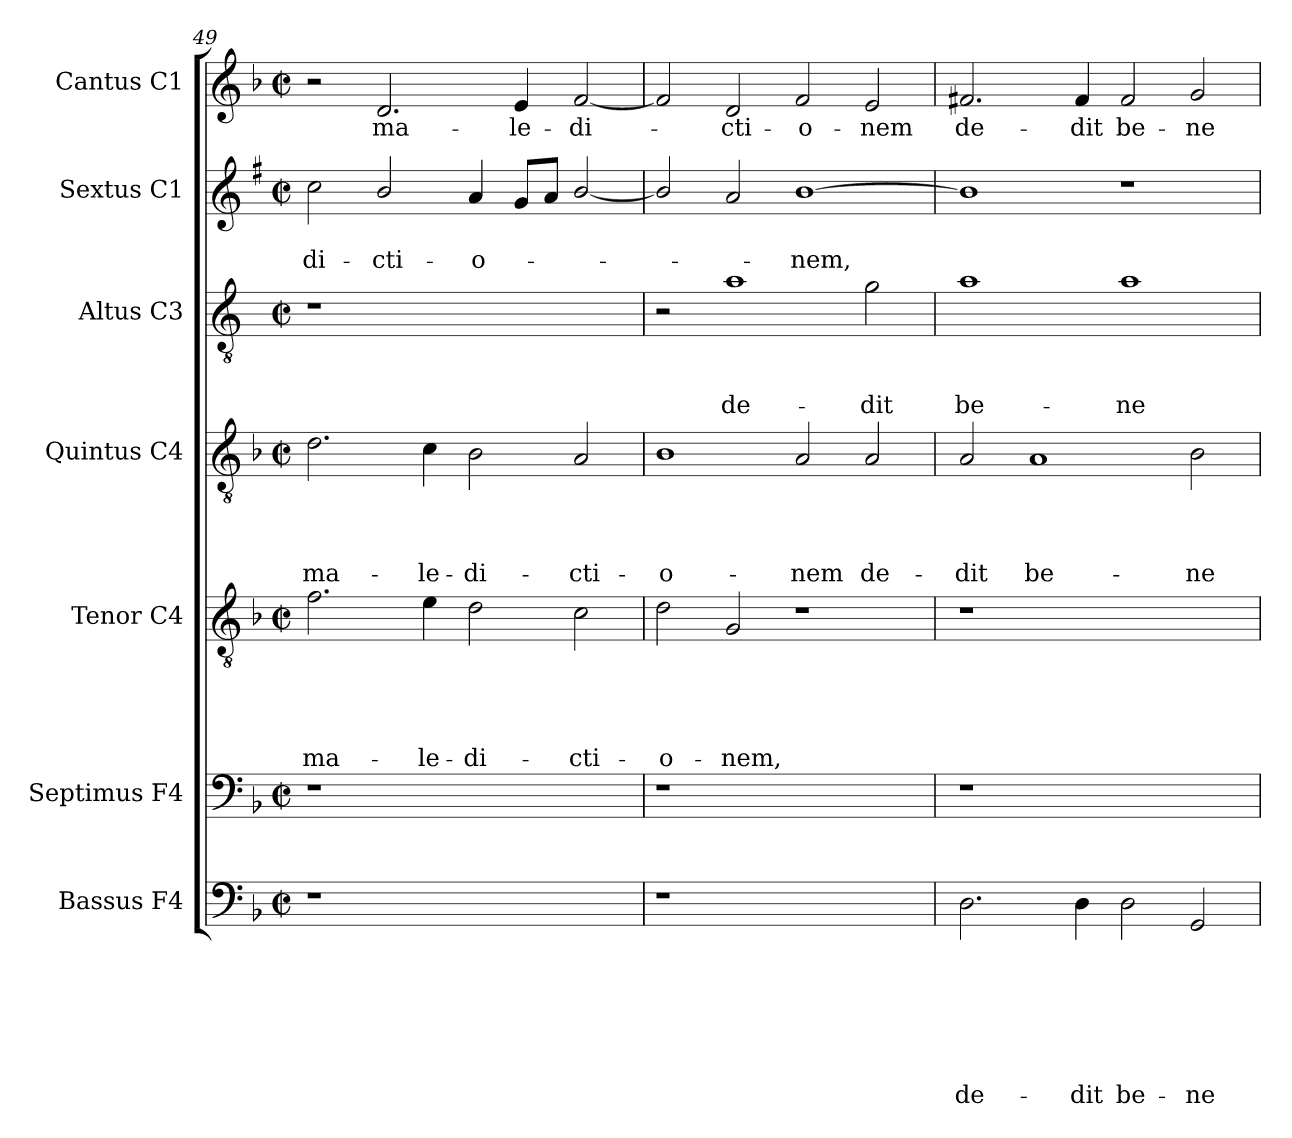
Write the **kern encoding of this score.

**kern	**text	**text	**text	**text	**text	**text	**text	**kern	**kern	**text	**text	**text	**text	**text	**kern	**text	**text	**text	**text	**kern	**text	**text	**text	**kern	**text	**text	**kern	**text
*part7	*part7	*part7	*part7	*part7	*part7	*part7	*part7	*part6	*part5	*part5	*part5	*part5	*part5	*part5	*part4	*part4	*part4	*part4	*part4	*part3	*part3	*part3	*part3	*part2	*part2	*part2	*part1	*part1
*staff7	*staff7	*staff7	*staff7	*staff7	*staff7	*staff7	*staff7	*staff6	*staff5	*staff5	*staff5	*staff5	*staff5	*staff5	*staff4	*staff4	*staff4	*staff4	*staff4	*staff3	*staff3	*staff3	*staff3	*staff2	*staff2	*staff2	*staff1	*staff1
*I"Bassus F4	*	*	*	*	*	*	*	*I"Septimus F4	*I"Tenor C4	*	*	*	*	*	*I"Quintus C4	*	*	*	*	*I"Altus C3	*	*	*	*I"Sextus C1	*	*	*I"Cantus C1	*
*I'B	*	*	*	*	*	*	*	*	*	*	*	*	*	*	*	*	*	*	*	*	*	*	*	*	*	*	*I'C	*
*clefF4	*	*	*	*	*	*	*	*clefF4	*clefGv2	*	*	*	*	*	*clefGv2	*	*	*	*	*clefGv2	*	*	*	*clefG2	*	*	*clefG2	*
*	*	*	*	*	*	*	*	*	*	*	*	*	*	*	*	*	*	*	*	*ITrd4c7	*	*	*	*ITrd1c2	*	*	*	*
*k[b-]	*	*	*	*	*	*	*	*k[b-]	*k[b-]	*	*	*	*	*	*k[b-]	*	*	*	*	*k[b-]	*	*	*	*k[b-]	*	*	*k[b-]	*
*F:	*	*	*	*	*	*	*	*F:	*F:	*	*	*	*	*	*F:	*	*	*	*	*F:	*	*	*	*F:	*	*	*F:	*
*M2/2	*	*	*	*	*	*	*	*M2/2	*M2/2	*	*	*	*	*	*M2/2	*	*	*	*	*M2/2	*	*	*	*M2/2	*	*	*M2/2	*
*met(c|)	*	*	*	*	*	*	*	*met(c|)	*met(c|)	*	*	*	*	*	*met(c|)	*	*	*	*	*met(c|)	*	*	*	*met(c|)	*	*	*met(c|)	*
=49	=49	=49	=49	=49	=49	=49	=49	=49	=49	=49	=49	=49	=49	=49	=49	=49	=49	=49	=49	=49	=49	=49	=49	=49	=49	=49	=49	=49
!	!	!	!	!	!	!	!	!	!	!	!	!	!	!LO:LY:b	!	!	!	!	!LO:LY:b	!	!	!	!	!	!	!LO:LY:b	!	!
1r	.	.	.	.	.	.	.	1r	2.f\	.	.	.	.	ma-	2.d\	.	.	.	ma-	1r	.	.	.	2b-\	.	-di-	2r	.
!	!	!	!	!	!	!	!	!	!	!	!	!	!	!	!	!	!	!	!	!	!	!	!	!	!	!LO:LY:b	!	!LO:LY:b
.	.	.	.	.	.	.	.	.	.	.	.	.	.	.	.	.	.	.	.	.	.	.	.	2a/	.	-cti-	2.d/	ma-
!	!	!	!	!	!	!	!	!	!	!	!	!	!	!LO:LY:b	!	!	!	!	!LO:LY:b	!	!	!	!	!	!	!	!	!
.	.	.	.	.	.	.	.	.	4e\	.	.	.	.	-le-	4c\	.	.	.	-le-	.	.	.	.	.	.	.	.	.
!	!	!	!	!	!	!	!	!	!	!	!	!	!	!LO:LY:b	!	!	!	!	!LO:LY:b	!	!	!	!	!	!	!LO:LY:b	!	!
1ryy	.	.	.	.	.	.	.	1ryy	2d\	.	.	.	.	-di-	2B-\	.	.	.	-di-	1ryy	.	.	.	4g/	.	-o-	.	.
!	!	!	!	!	!	!	!	!	!	!	!	!	!	!	!	!	!	!	!	!	!	!	!	!	!	!	!	!LO:LY:b
.	.	.	.	.	.	.	.	.	.	.	.	.	.	.	.	.	.	.	.	.	.	.	.	8f/L	.	.	4e/	-le-
.	.	.	.	.	.	.	.	.	.	.	.	.	.	.	.	.	.	.	.	.	.	.	.	8g/J	.	.	.	.
!	!	!	!	!	!	!	!	!	!	!	!	!	!	!LO:LY:b	!	!	!	!	!LO:LY:b	!	!	!	!	!	!	!	!	!LO:LY:b
.	.	.	.	.	.	.	.	.	2c\	.	.	.	.	-cti-	2A/	.	.	.	-cti-	.	.	.	.	[2a/	.	.	[2f/	-di-
!!LO:PB:g=z
=50	=50	=50	=50	=50	=50	=50	=50	=50	=50	=50	=50	=50	=50	=50	=50	=50	=50	=50	=50	=50	=50	=50	=50	=50	=50	=50	=50	=50
!	!	!	!	!	!	!	!	!	!	!	!	!	!	!LO:LY:b	!	!	!	!	!LO:LY:b	!	!	!	!	!	!	!	!	!
1r	.	.	.	.	.	.	.	1r	2d\	.	.	.	.	-o-	1B-	.	.	.	-o-	2r	.	.	.	2a/]	.	.	2f/]	.
!	!	!	!	!	!	!	!	!	!	!	!	!	!	!LO:LY:b	!	!	!	!	!	!	!	!	!LO:LY:b	!	!	!	!	!LO:LY:b
.	.	.	.	.	.	.	.	.	2G/	.	.	.	.	-nem,	.	.	.	.	.	1d	.	.	de-	2g/	.	.	2d/	-cti-
!	!	!	!	!	!	!	!	!	!	!	!	!	!	!	!	!	!	!	!LO:LY:b	!	!	!	!	!	!	!LO:LY:b	!	!LO:LY:b
1ryy	.	.	.	.	.	.	.	1ryy	1r	.	.	.	.	.	2A/	.	.	.	-nem	.	.	.	.	[1a	.	-nem,	2f/	-o-
!	!	!	!	!	!	!	!	!	!	!	!	!	!	!	!	!	!	!	!LO:LY:b	!	!	!	!LO:LY:b	!	!	!	!	!LO:LY:b
.	.	.	.	.	.	.	.	.	.	.	.	.	.	.	2A/	.	.	.	de-	2c\	.	.	-dit	.	.	.	2e/	-nem
=51	=51	=51	=51	=51	=51	=51	=51	=51	=51	=51	=51	=51	=51	=51	=51	=51	=51	=51	=51	=51	=51	=51	=51	=51	=51	=51	=51	=51
!	!	!	!	!	!	!	!LO:LY:b	!	!	!	!	!	!	!	!	!	!	!	!LO:LY:b	!	!	!	!LO:LY:b	!	!	!	!	!LO:LY:b
2.D\	.	.	.	.	.	.	de-	1r	1r	.	.	.	.	.	2A/	.	.	.	-dit	1d	.	.	be-	1a]	.	.	2.f#X/	de-
!	!	!	!	!	!	!	!	!	!	!	!	!	!	!	!	!	!	!	!LO:LY:b	!	!	!	!	!	!	!	!	!
.	.	.	.	.	.	.	.	.	.	.	.	.	.	.	1A	.	.	.	be-	.	.	.	.	.	.	.	.	.
!	!	!	!	!	!	!	!LO:LY:b	!	!	!	!	!	!	!	!	!	!	!	!	!	!	!	!	!	!	!	!	!LO:LY:b
4D\	.	.	.	.	.	.	-dit	.	.	.	.	.	.	.	.	.	.	.	.	.	.	.	.	.	.	.	4f#/	-dit
!	!	!	!	!	!	!	!LO:LY:b	!	!	!	!	!	!	!	!	!	!	!	!	!	!	!	!LO:LY:b	!	!	!	!	!LO:LY:b
2D\	.	.	.	.	.	.	be-	1ryy	1ryy	.	.	.	.	.	.	.	.	.	.	1d	.	.	-ne-	1r	.	.	2f#/	be-
!	!	!	!	!	!	!	!LO:LY:b	!	!	!	!	!	!	!	!	!	!	!	!LO:LY:b	!	!	!	!	!	!	!	!	!LO:LY:b
2GG/	.	.	.	.	.	.	-ne-	.	.	.	.	.	.	.	2B-\	.	.	.	-ne-	.	.	.	.	.	.	.	2g/	-ne-
=	=	=	=	=	=	=	=	=	=	=	=	=	=	=	=	=	=	=	=	=	=	=	=	=	=	=	=	=
*-	*-	*-	*-	*-	*-	*-	*-	*-	*-	*-	*-	*-	*-	*-	*-	*-	*-	*-	*-	*-	*-	*-	*-	*-	*-	*-	*-	*-
